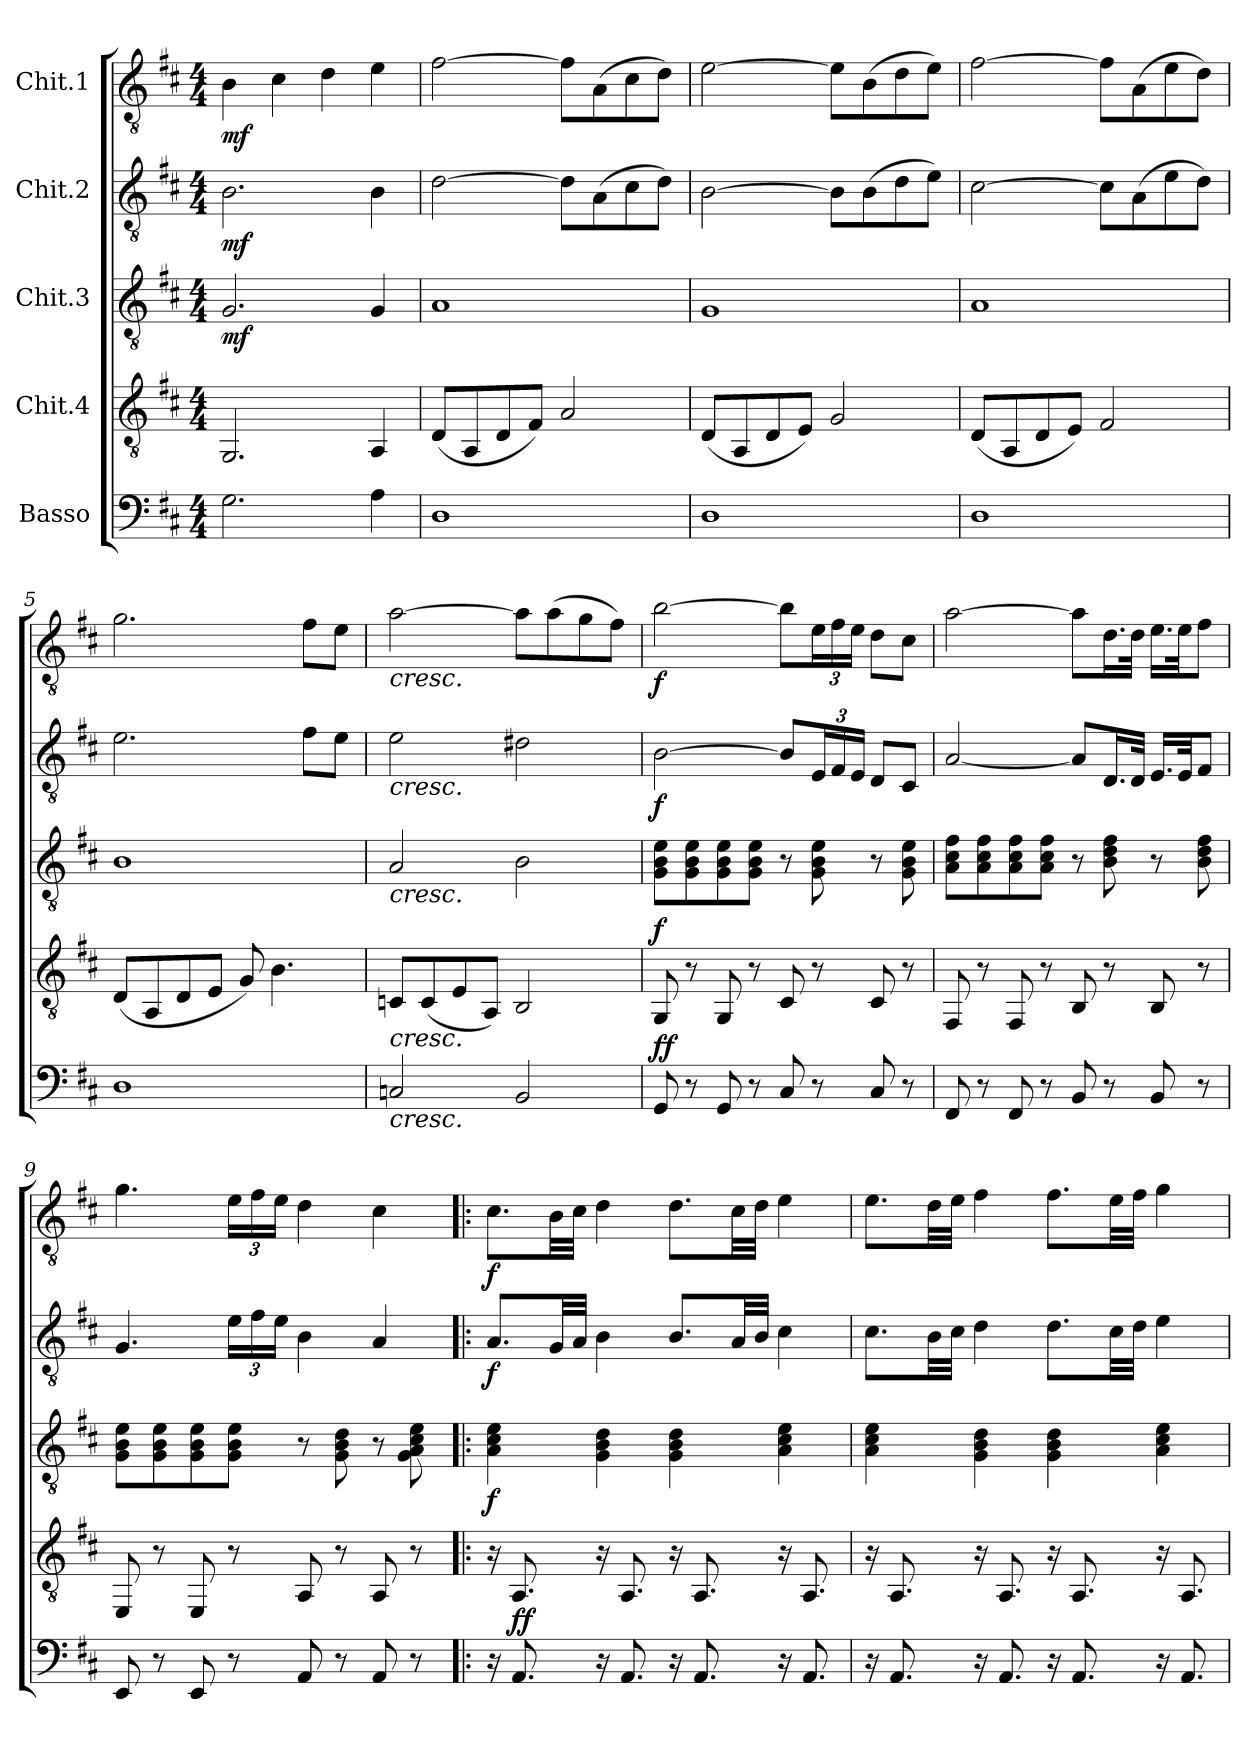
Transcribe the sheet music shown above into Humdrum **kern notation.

**kern	**dynam	**kern	**dynam	**kern	**dynam	**kern	**dynam	**kern	**dynam
*part5	*part5	*part4	*part4	*part3	*part3	*part2	*part2	*part1	*part1
*staff5	*staff5	*staff4	*staff4	*staff3	*staff3	*staff2	*staff2	*staff1	*staff1
*I"Basso	*	*I"Chit.4	*	*I"Chit.3	*	*I"Chit.2	*	*I"Chit.1	*
*clefF4	*	*clefGv2	*	*clefGv2	*	*clefGv2	*	*clefGv2	*
*ITrd7c12	*	*	*	*	*	*	*	*	*
*k[f#c#]	*	*k[f#c#]	*	*k[f#c#]	*	*k[f#c#]	*	*k[f#c#]	*
*M4/4	*	*M4/4	*	*M4/4	*	*M4/4	*	*M4/4	*
*MM66	*	*MM66	*	*MM66	*	*MM66	*	*MM66	*
=1	=1	=1	=1	=1	=1	=1	=1	=1	=1
!	!LO:DY:b	!	!	!	!	!	!	!	!
!	!LO:DY:n=1:a	!	!	!	!LO:DY:b	!	!LO:DY:b	!	!LO:DY:b
2.GG\	mf mf	2.GG/	.	2.G/	mf	2.B\	mf	4B\	mf
.	.	.	.	.	.	.	.	4c#\	.
.	.	.	.	.	.	.	.	4d\	.
4AA\	.	4AA/	.	4G/	.	4B\	.	4e\	.
=2	=2	=2	=2	=2	=2	=2	=2	=2	=2
1DD	.	(<8D/L	.	1A	.	[2d\	.	[2f#\	.
.	.	8AA/	.	.	.	.	.	.	.
.	.	8D/	.	.	.	.	.	.	.
.	.	8F#/J)	.	.	.	.	.	.	.
.	.	2A/	.	.	.	8d\L]	.	8f#\L]	.
.	.	.	.	.	.	(>8A\	.	(>8A\	.
.	.	.	.	.	.	8c#\	.	8c#\	.
.	.	.	.	.	.	8d\J)	.	8d\J)	.
=3	=3	=3	=3	=3	=3	=3	=3	=3	=3
1DD	.	(<8D/L	.	1G	.	[2B\	.	[2e\	.
.	.	8AA/	.	.	.	.	.	.	.
.	.	8D/	.	.	.	.	.	.	.
.	.	8E/J)	.	.	.	.	.	.	.
.	.	2G/	.	.	.	8B\L]	.	8e\L]	.
.	.	.	.	.	.	(>8B\	.	(>8B\	.
.	.	.	.	.	.	8d\	.	8d\	.
.	.	.	.	.	.	8e\J)	.	8e\J)	.
=4	=4	=4	=4	=4	=4	=4	=4	=4	=4
1DD	.	(<8D/L	.	1A	.	[2c#\	.	[2f#\	.
.	.	8AA/	.	.	.	.	.	.	.
.	.	8D/	.	.	.	.	.	.	.
.	.	8E/J)	.	.	.	.	.	.	.
.	.	2F#/	.	.	.	8c#\L]	.	8f#\L]	.
.	.	.	.	.	.	(>8A\	.	(>8A\	.
.	.	.	.	.	.	8e\	.	8e\	.
.	.	.	.	.	.	8d\J)	.	8d\J)	.
!!LO:LB:g=z
=5	=5	=5	=5	=5	=5	=5	=5	=5	=5
1DD	.	(<8D/L	.	1B	.	2.e\	.	2.g\	.
.	.	8AA/	.	.	.	.	.	.	.
.	.	8D/	.	.	.	.	.	.	.
.	.	8E/J	.	.	.	.	.	.	.
.	.	8G/)	.	.	.	.	.	.	.
.	.	4.B\	.	.	.	.	.	.	.
.	.	.	.	.	.	8f#\L	.	8f#\L	.
.	.	.	.	.	.	8e\J	.	8e\J	.
=6	=6	=6	=6	=6	=6	=6	=6	=6	=6
!	!	!	!	!	!	!	!	!LO:TX:b:i:t=cresc.	!
!	!	!	!	!	!	!LO:TX:b:i:t=cresc.	!	!	!
!	!	!	!	!LO:TX:b:i:t=cresc.	!	!	!	!	!
!	!	!LO:TX:b:i:t=cresc.	!	!	!	!	!	!	!
!LO:TX:b:i:t=cresc.	!	!	!	!	!	!	!	!	!
2CCn/	.	8Cn/L	.	2A/	.	2e\	.	[2a\	.
.	.	(<8C/	.	.	.	.	.	.	.
.	.	8E/	.	.	.	.	.	.	.
.	.	8AA/J)	.	.	.	.	.	.	.
2BBB/	.	2BB/	.	2B\	.	2d#X\	.	8a\L]	.
.	.	.	.	.	.	.	.	(>8a\	.
.	.	.	.	.	.	.	.	8g\	.
.	.	.	.	.	.	.	.	8f#\J)	.
=7	=7	=7	=7	=7	=7	=7	=7	=7	=7
!	!LO:DY:b	!	!	!	!	!	!	!	!
!	!LO:DY:n=1:a	!	!LO:DY:a	!	!	!	!LO:DY:b	!	!LO:DY:b
8GGG/	f f	8GG/	f	8G\ 8B\ 8e\L	.	[2B\	f	[2b\	f
8r	.	8r	.	8G\ 8B\ 8e\	.	.	.	.	.
8GGG/	.	8GG/	.	8G\ 8B\ 8e\	.	.	.	.	.
8r	.	8r	.	8G\ 8B\ 8e\J	.	.	.	.	.
8CC#/	.	8C#/	.	8r	.	8B/L]	.	8b\L]	.
*	*	*	*	*	*	*Xbrackettup	*	*Xbrackettup	*
8r	.	8r	.	8G\ 8B\ 8e\	.	24E/L	.	24e\L	.
.	.	.	.	.	.	24F#/	.	24f#\	.
.	.	.	.	.	.	24E/JJ	.	24e\JJ	.
8CC#/	.	8C#/	.	8r	.	8D/L	.	8d\L	.
8r	.	8r	.	8G\ 8B\ 8e\	.	8C#/J	.	8c#\J	.
=8	=8	=8	=8	=8	=8	=8	=8	=8	=8
8FFF#/	.	8FF#/	.	8A\ 8c#\ 8f#\L	.	[2A/	.	[2a\	.
8r	.	8r	.	8A\ 8c#\ 8f#\	.	.	.	.	.
8FFF#/	.	8FF#/	.	8A\ 8c#\ 8f#\	.	.	.	.	.
8r	.	8r	.	8A\ 8c#\ 8f#\J	.	.	.	.	.
8BBB/	.	8BB/	.	8r	.	8A/L]	.	8a\L]	.
8r	.	8r	.	8B\ 8d\ 8f#\	.	16.D/L	.	16.d\L	.
.	.	.	.	.	.	32D/JJk	.	32d\JJk	.
8BBB/	.	8BB/	.	8r	.	16.E/LL	.	16.e\LL	.
.	.	.	.	.	.	32E/JK	.	32e\JK	.
8r	.	8r	.	8B\ 8d\ 8f#\	.	8F#/J	.	8f#\J	.
!!LO:PB:g=z
=9	=9	=9	=9	=9	=9	=9	=9	=9	=9
8EEE/	.	8EE/	.	8G\ 8B\ 8e\L	.	4.G/	.	4.g\	.
8r	.	8r	.	8G\ 8B\ 8e\	.	.	.	.	.
8EEE/	.	8EE/	.	8G\ 8B\ 8e\	.	.	.	.	.
8r	.	8r	.	8G\ 8B\ 8e\J	.	24e\LL	.	24e\LL	.
.	.	.	.	.	.	24f#\	.	24f#\	.
.	.	.	.	.	.	24e\JJ	.	24e\JJ	.
8AAA/	.	8AA/	.	8r	.	4B\	.	4d\	.
8r	.	8r	.	8G\ 8B\ 8d\	.	.	.	.	.
8AAA/	.	8AA/	.	8r	.	4A/	.	4c#\	.
8r	.	8r	.	8G\ 8A\ 8c#\ 8e\	.	.	.	.	.
=10!|:	=10!|:	=10!|:	=10!|:	=10!|:	=10!|:	=10!|:	=10!|:	=10!|:	=10!|:
!	!	!	!	!	!LO:DY:b	!	!LO:DY:b	!	!LO:DY:b
16r	.	16r	.	4A\ 4c#\ 4e\	f	8.A/L	f	8.c#\L	f
!	!LO:DY:b	!	!	!	!	!	!	!	!
!	!LO:DY:n=1:a	!	!	!	!	!	!	!	!
8.AAA/	f f	8.AA/	.	.	.	.	.	.	.
.	.	.	.	.	.	32G/LL	.	32B\LL	.
.	.	.	.	.	.	32A/JJJ	.	32c#\JJJ	.
16r	.	16r	.	4G\ 4B\ 4d\	.	4B\	.	4d\	.
8.AAA/	.	8.AA/	.	.	.	.	.	.	.
16r	.	16r	.	4G\ 4B\ 4d\	.	8.B/L	.	8.d\L	.
8.AAA/	.	8.AA/	.	.	.	.	.	.	.
.	.	.	.	.	.	32A/LL	.	32c#\LL	.
.	.	.	.	.	.	32B/JJJ	.	32d\JJJ	.
16r	.	16r	.	4A\ 4c#\ 4e\	.	4c#\	.	4e\	.
8.AAA/	.	8.AA/	.	.	.	.	.	.	.
=11	=11	=11	=11	=11	=11	=11	=11	=11	=11
16r	.	16r	.	4A\ 4c#\ 4e\	.	8.c#\L	.	8.e\L	.
8.AAA/	.	8.AA/	.	.	.	.	.	.	.
.	.	.	.	.	.	32B\LL	.	32d\LL	.
.	.	.	.	.	.	32c#\JJJ	.	32e\JJJ	.
16r	.	16r	.	4G\ 4B\ 4d\	.	4d\	.	4f#\	.
8.AAA/	.	8.AA/	.	.	.	.	.	.	.
16r	.	16r	.	4G\ 4B\ 4d\	.	8.d\L	.	8.f#\L	.
8.AAA/	.	8.AA/	.	.	.	.	.	.	.
.	.	.	.	.	.	32c#\LL	.	32e\LL	.
.	.	.	.	.	.	32d\JJJ	.	32f#\JJJ	.
16r	.	16r	.	4A\ 4c#\ 4e\	.	4e\	.	4g\	.
8.AAA/	.	8.AA/	.	.	.	.	.	.	.
=	=	=	=	=	=	=	=	=	=
*-	*-	*-	*-	*-	*-	*-	*-	*-	*-
